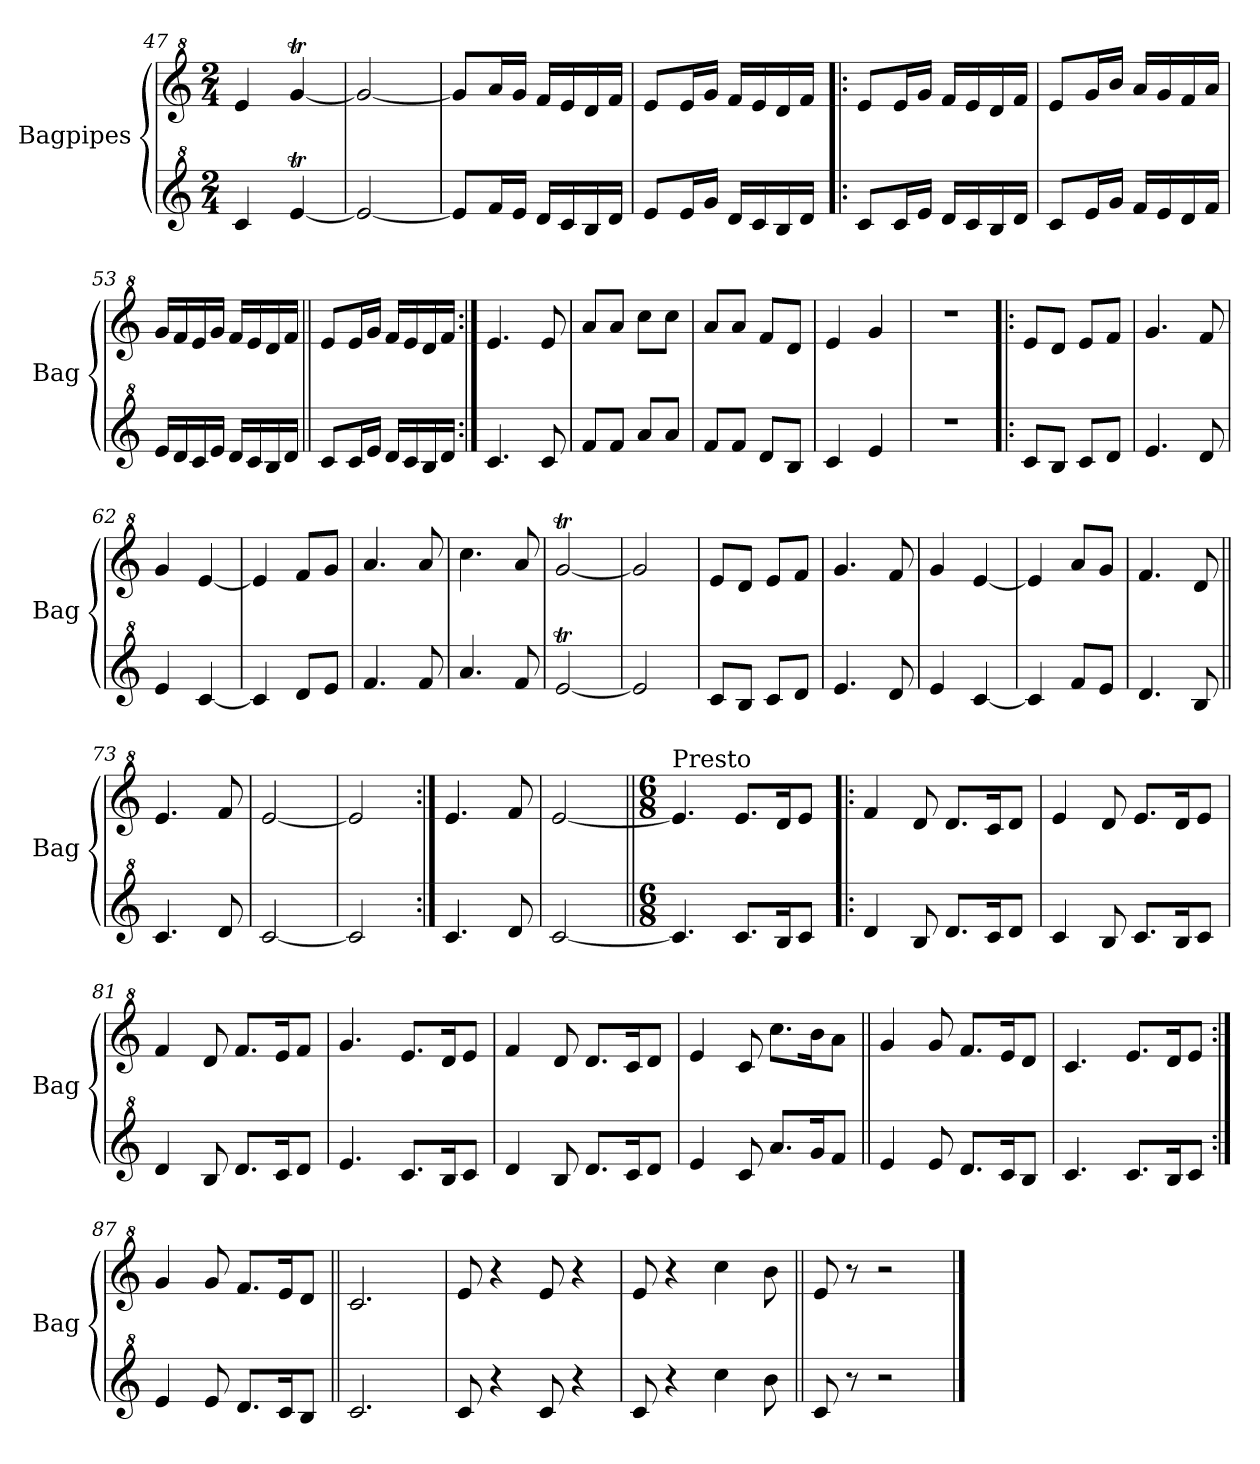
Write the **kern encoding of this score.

**kern	**kern
*part2	*part1
*staff2	*staff1
*I"Bagpipes	*I"Bagpipes
*I'Bag	*I'Bag
*clefG^2	*clefG^2
*k[]	*k[]
*C:	*C:
*M2/4	*M2/4
=47	=47
4cc/	4ee/
[4eet/	[4ggT/
=48	=48
2ee/_	2gg/_
=49	=49
8ee/L]	8gg/L]
16ff/L	16aa/L
16ee/JJ	16gg/JJ
16dd/LL	16ff/LL
16cc/	16ee/
16b/	16dd/
16dd/JJ	16ff/JJ
=50	=50
8ee/L	8ee/L
16ee/L	16ee/L
16gg/JJ	16gg/JJ
16dd/LL	16ff/LL
16cc/	16ee/
16b/	16dd/
16dd/JJ	16ff/JJ
=51!|:	=51!|:
8cc/L	8ee/L
16cc/L	16ee/L
16ee/JJ	16gg/JJ
16dd/LL	16ff/LL
16cc/	16ee/
16b/	16dd/
16dd/JJ	16ff/JJ
!!LO:PB:g=z
=52	=52
8cc/L	8ee/L
16ee/L	16gg/L
16gg/JJ	16bb/JJ
16ff/LL	16aa/LL
16ee/	16gg/
16dd/	16ff/
16ff/JJ	16aa/JJ
=53	=53
16ee/LL	16gg/LL
16dd/	16ff/
16cc/	16ee/
16ee/JJ	16gg/JJ
16dd/LL	16ff/LL
16cc/	16ee/
16b/	16dd/
16dd/JJ	16ff/JJ
=54||	=54||
8cc/L	8ee/L
16cc/L	16ee/L
16ee/JJ	16gg/JJ
16dd/LL	16ff/LL
16cc/	16ee/
16b/	16dd/
16dd/JJ	16ff/JJ
=55:|!	=55:|!
4.cc/	4.ee/
8cc/	8ee/
=56	=56
8ff/L	8aa/L
8ff/J	8aa/J
8aa/L	8ccc\L
8aa/J	8ccc\J
=57	=57
8ff/L	8aa/L
8ff/J	8aa/J
8dd/L	8ff/L
8b/J	8dd/J
=58	=58
4cc/	4ee/
4ee/	4gg/
=59	=59
2r	2r
=60!|:	=60!|:
8cc/L	8ee/L
8b/J	8dd/J
8cc/L	8ee/L
8dd/J	8ff/J
!!LO:LB:g=z
=61	=61
4.ee/	4.gg/
8dd/	8ff/
=62	=62
4ee/	4gg/
[4cc/	[4ee/
=63	=63
4cc/]	4ee/]
8dd/L	8ff/L
8ee/J	8gg/J
=64	=64
4.ff/	4.aa/
8ff/	8aa/
=65	=65
4.aa/	4.ccc\
8ff/	8aa/
=66	=66
[2eet/	[2ggT/
=67	=67
2ee/]	2gg/]
=68	=68
8cc/L	8ee/L
8b/J	8dd/J
8cc/L	8ee/L
8dd/J	8ff/J
=69	=69
4.ee/	4.gg/
8dd/	8ff/
=70	=70
4ee/	4gg/
[4cc/	[4ee/
=71	=71
4cc/]	4ee/]
8ff/L	8aa/L
8ee/J	8gg/J
=72	=72
4.dd/	4.ff/
8b/	8dd/
=73||	=73||
4.cc/	4.ee/
8dd/	8ff/
=74	=74
[2cc/	[2ee/
=75	=75
2cc/]	2ee/]
!!LO:LB:g=z
=76:|!	=76:|!
4.cc/	4.ee/
8dd/	8ff/
=77	=77
[2cc/	[2ee/
=78||	=78||
*M6/8	*M6/8
!	!LO:TX:a:t=Presto
4.cc/]	4.ee/]
8.cc/L	8.ee/L
16b/K	16dd/K
8cc/J	8ee/J
=79!|:	=79!|:
4dd/	4ff/
8b/	8dd/
8.dd/L	8.dd/L
16cc/K	16cc/K
8dd/J	8dd/J
=80	=80
4cc/	4ee/
8b/	8dd/
8.cc/L	8.ee/L
16b/K	16dd/K
8cc/J	8ee/J
=81	=81
4dd/	4ff/
8b/	8dd/
8.dd/L	8.ff/L
16cc/K	16ee/K
8dd/J	8ff/J
=82	=82
4.ee/	4.gg/
8.cc/L	8.ee/L
16b/K	16dd/K
8cc/J	8ee/J
=83	=83
4dd/	4ff/
8b/	8dd/
8.dd/L	8.dd/L
16cc/K	16cc/K
8dd/J	8dd/J
!!LO:LB:g=z
=84	=84
4ee/	4ee/
8cc/	8cc/
8.aa/L	8.ccc\L
16gg/K	16bb\K
8ff/J	8aa\J
=85||	=85||
4ee/	4gg/
8ee/	8gg/
8.dd/L	8.ff/L
16cc/K	16ee/K
8b/J	8dd/J
=86	=86
4.cc/	4.cc/
8.cc/L	8.ee/L
16b/K	16dd/K
8cc/J	8ee/J
=87:|!	=87:|!
4ee/	4gg/
8ee/	8gg/
8.dd/L	8.ff/L
16cc/K	16ee/K
8b/J	8dd/J
=88||	=88||
2.cc/	2.cc/
=89	=89
8cc/	8ee/
4r	4r
8cc/	8ee/
4r	4r
=90	=90
8cc/	8ee/
4r	4r
4ccc\	4ccc\
8bb\	8bb\
=91||	=91||
8cc/	8ee/
8r	8r
2r	2r
==	==
*-	*-
